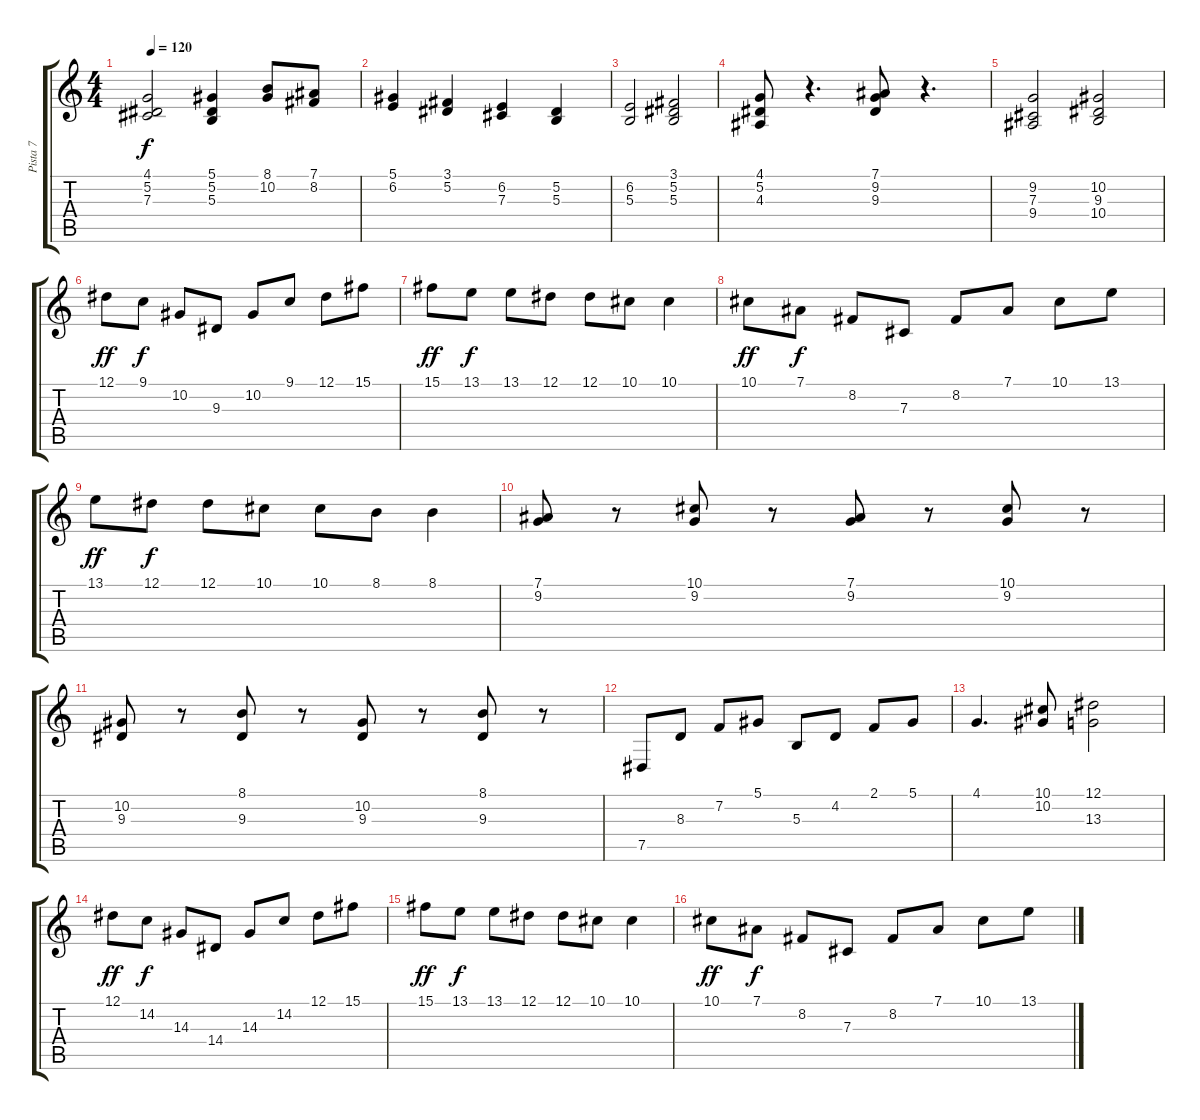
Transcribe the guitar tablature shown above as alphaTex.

\track ("Pista 7" "Pista 7") {instrument stringensemble1}
\staff {score tabs}
\tuning (Eb4 Bb3 Gb3 Db3 Ab2 Eb2) {hide}
\ts (4 4)
\tempo 120
\clef g2
\ks c
(4.1 5.2 7.3).2{dy f} (5.1 5.2 5.3).4 (8.1 10.2).8 (7.1 8.2).8 |
(5.1 6.2).4 (3.1 5.2).4 (6.2 7.3).4 (5.2 5.3).4 |
(6.2 5.3).2 (3.1 5.2 5.3).2 |
(4.1 5.2 4.3).8 r.4{d} (7.1 9.2 9.3).8 r.4{d} |
(9.2 7.3 9.4).2 (10.2 9.3 10.4).2 |
12.1.8{dy ff} 9.1.8{dy f} 10.2.8 9.3.8 10.2.8 9.1.8 12.1.8 15.1.8 |
15.1.8{dy ff} 13.1.8{dy f} 13.1.8 12.1.8 12.1.8 10.1.8 10.1.4 |
10.1.8{dy ff} 7.1.8{dy f} 8.2.8 7.3.8 8.2.8 7.1.8 10.1.8 13.1.8 |
13.1.8{dy ff} 12.1.8{dy f} 12.1.8 10.1.8 10.1.8 8.1.8 8.1.4 |
(7.1 9.2).8 r.8 (10.1 9.2).8 r.8 (7.1 9.2).8 r.8 (10.1 9.2).8 r.8 |
(10.2 9.3).8 r.8 (8.1 9.3).8 r.8 (10.2 9.3).8 r.8 (8.1 9.3).8 r.8 |
7.5.8 8.3.8 7.2.8 5.1.8 5.3.8 4.2.8 2.1.8 5.1.8 |
4.1.4{d} (10.1 10.2).8 (12.1 13.3).2 |
12.1.8{dy ff} 14.2.8{dy f} 14.3.8 14.4.8 14.3.8 14.2.8 12.1.8 15.1.8 |
15.1.8{dy ff} 13.1.8{dy f} 13.1.8 12.1.8 12.1.8 10.1.8 10.1.4 |
10.1.8{dy ff} 7.1.8{dy f} 8.2.8 7.3.8 8.2.8 7.1.8 10.1.8 13.1.8
